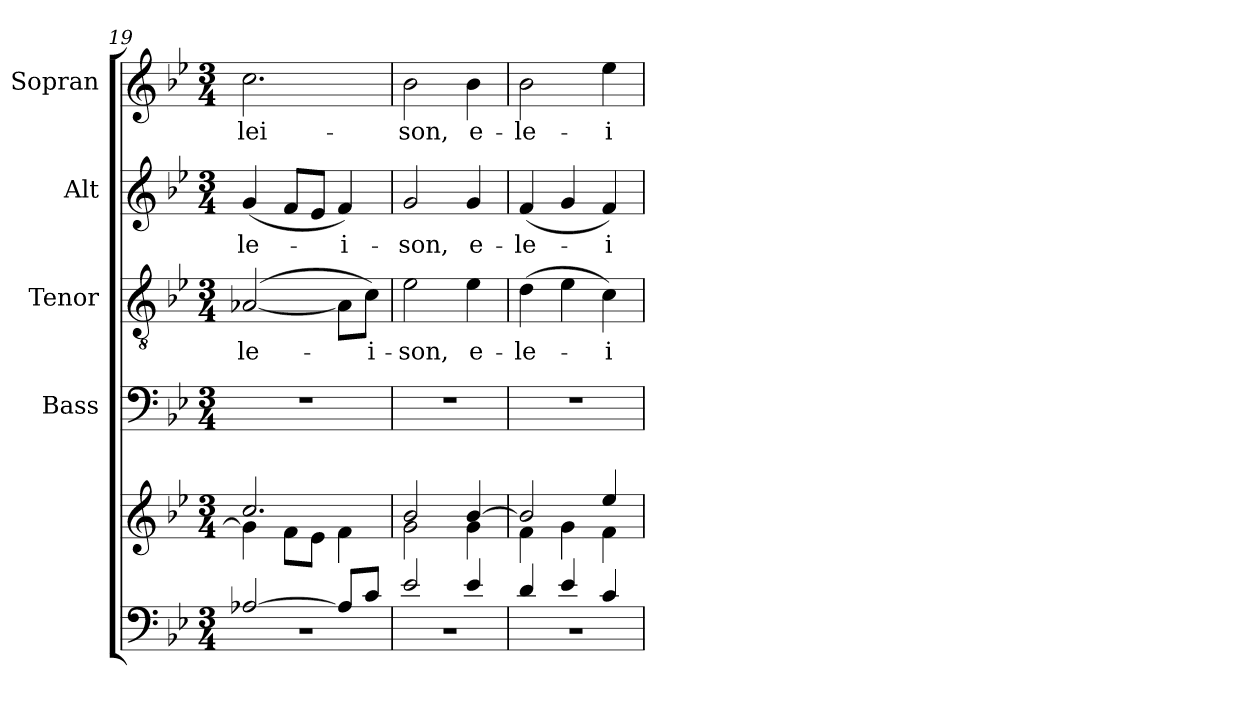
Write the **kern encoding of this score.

**kern	**kern	**kern	**kern	**text	**kern	**text	**kern	**text
*part5	*part5	*part4	*part3	*part3	*part2	*part2	*part1	*part1
*staff6	*staff5	*staff4	*staff3	*staff3	*staff2	*staff2	*staff1	*staff1
*	*	*I"Bass	*I"Tenor	*	*I"Alt	*	*I"Sopran	*
*	*	*I'B.	*I'T.	*	*I'A.	*	*I'S.	*
*clefF4	*clefG2	*clefF4	*clefGv2	*	*clefG2	*	*clefG2	*
*k[b-e-]	*k[b-e-]	*k[b-e-]	*k[b-e-]	*	*k[b-e-]	*	*k[b-e-]	*
*B-:	*B-:	*B-:	*B-:	*	*B-:	*	*B-:	*
*M3/4	*M3/4	*M3/4	*M3/4	*	*M3/4	*	*M3/4	*
=19	=19	=19	=19	=19	=19	=19	=19	=19
*^	*	*	*	*	*	*	*	*
!	!LO:N:vis=1	!	!	!	!LO:LY:b	!	!LO:LY:b	!	!LO:LY:b
*	*	*^	*	*	*	*	*	*	*
[>2A-X/	2.r	2.cc/	4g\]	2.r	([2A-X/	-le-	(<4g/	-le-	2.cc\	-lei-
.	.	.	8f\L	.	.	.	8f/L	.	.	.
.	.	.	8e-\J	.	.	.	8e-/J	.	.	.
!	!	!	!	!	!	!	!	!LO:LY:b	!	!
8A-/L]	.	.	4f\	.	8A-\L]	.	4f/)	-i-	.	.
!	!	!	!	!	!	!LO:LY:b	!	!	!	!
8c/J	.	.	.	.	8c\J)	-i-	.	.	.	.
!!LO:LB:g=z
=20	=20	=20	=20	=20	=20	=20	=20	=20	=20	=20
!	!LO:N:vis=1	!	!	!	!	!LO:LY:b	!	!LO:LY:b	!	!LO:LY:b
2e-/	2.r	2b-/	2g\	2.r	2e-\	-son,	2g/	-son,	2b-\	-son,
!	!	!	!	!	!	!LO:LY:b	!	!LO:LY:b	!	!LO:LY:b
4e-/	.	[>4b-/	4g\	.	4e-\	e-	4g/	e-	4b-\	e-
=21	=21	=21	=21	=21	=21	=21	=21	=21	=21	=21
!	!LO:N:vis=1	!	!	!	!	!LO:LY:b	!	!LO:LY:b	!	!LO:LY:b
4d/	2.r	2b-/]	4f\	2.r	(>4d\	-le-	(<4f/	-le-	2b-\	-le-
4e-/	.	.	4g\	.	4e-\	.	4g/	.	.	.
!	!	!	!	!	!	!LO:LY:b	!	!LO:LY:b	!	!LO:LY:b
4c/	.	4ee-/	4f\	.	4c\)	-i-	4f/)	-i-	4ee-\	-i-
*v	*v	*	*	*	*	*	*	*	*	*
*	*v	*v	*	*	*	*	*	*	*
=	=	=	=	=	=	=	=	=
*-	*-	*-	*-	*-	*-	*-	*-	*-
